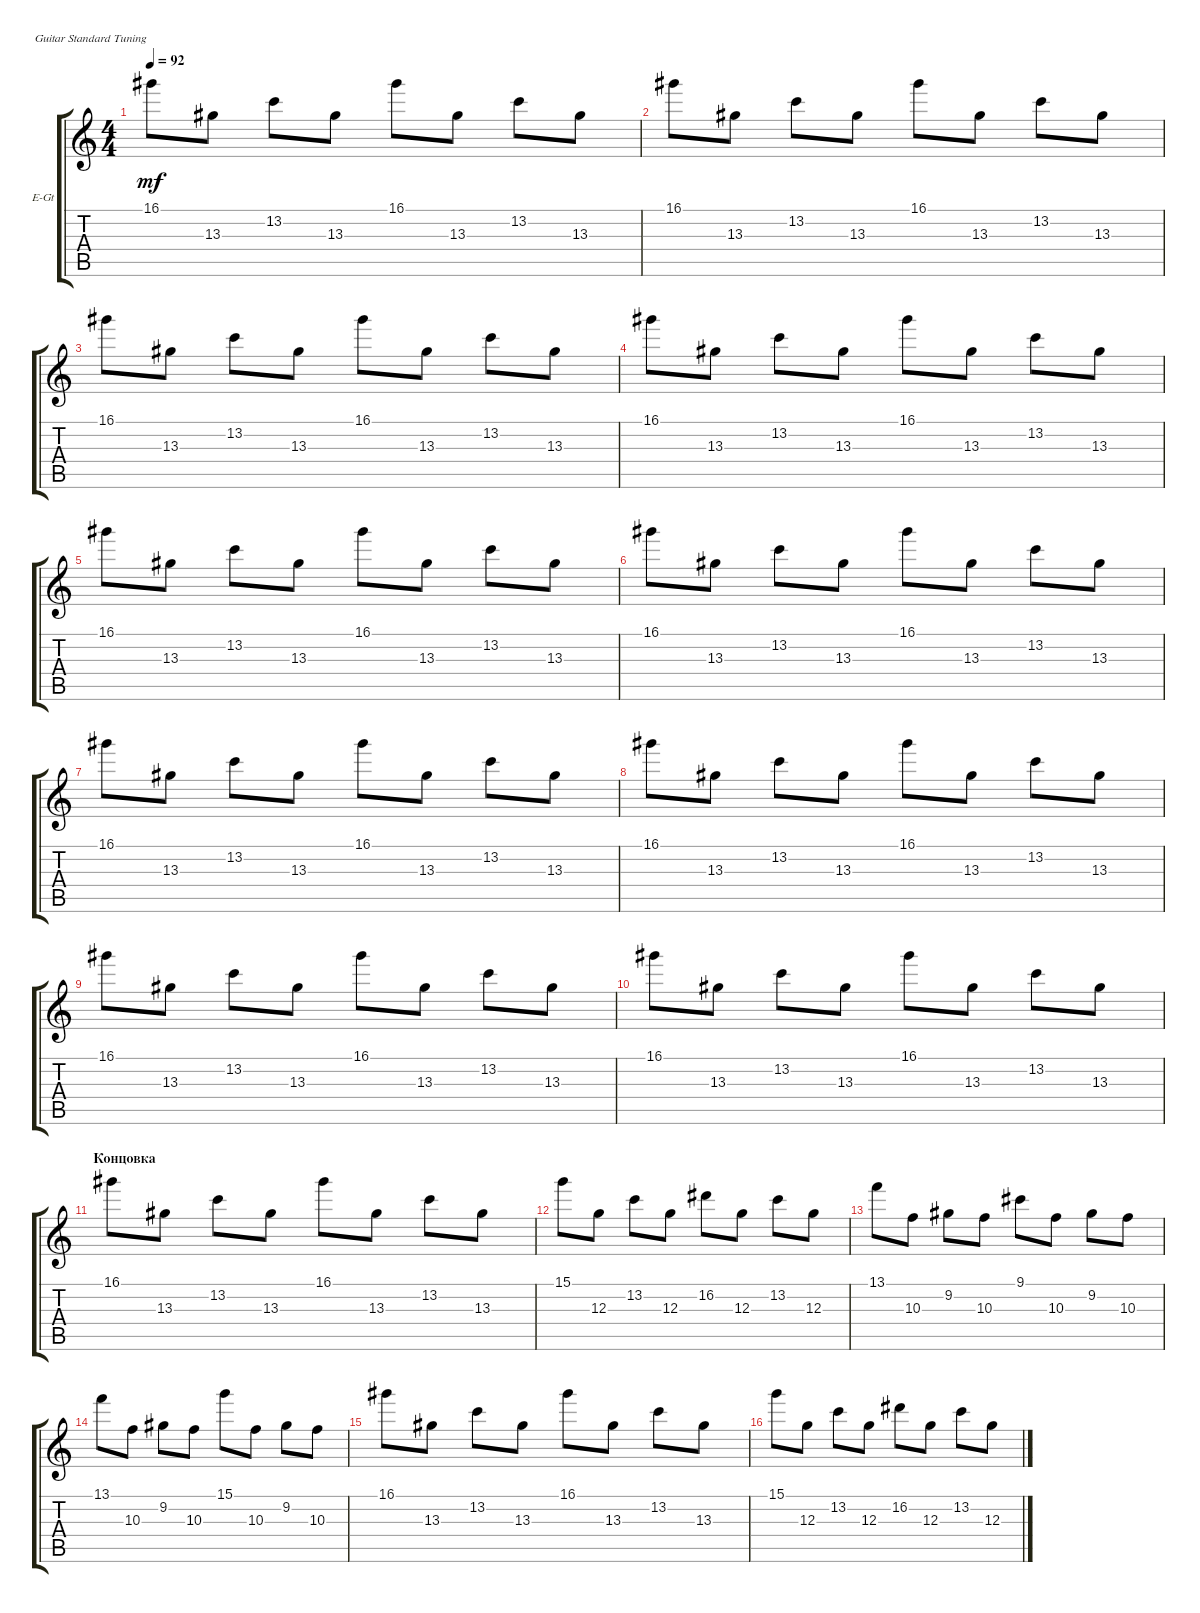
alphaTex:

\defaultSystemsLayout 4
\bracketExtendMode groupsimilarinstruments
\firstSystemTrackNameOrientation horizontal
\otherSystemsTrackNameOrientation horizontal
\track ("Electric Guitar" "E-Gt") {instrument electricguitarclean}
\staff {score tabs}
\tuning (E4 B3 G3 D3 A2 E2)
\ts (4 4)
\tempo 92
\clef g2
\ks c
16.1.8{dy mf} 13.3.8 13.2.8 13.3.8 16.1.8 13.3.8 13.2.8 13.3.8 |
16.1.8 13.3.8 13.2.8 13.3.8 16.1.8 13.3.8 13.2.8 13.3.8 |
16.1.8 13.3.8 13.2.8 13.3.8 16.1.8 13.3.8 13.2.8 13.3.8 |
16.1.8 13.3.8 13.2.8 13.3.8 16.1.8 13.3.8 13.2.8 13.3.8 |
16.1.8 13.3.8 13.2.8 13.3.8 16.1.8 13.3.8 13.2.8 13.3.8 |
16.1.8 13.3.8 13.2.8 13.3.8 16.1.8 13.3.8 13.2.8 13.3.8 |
16.1.8 13.3.8 13.2.8 13.3.8 16.1.8 13.3.8 13.2.8 13.3.8 |
16.1.8 13.3.8 13.2.8 13.3.8 16.1.8 13.3.8 13.2.8 13.3.8 |
16.1.8 13.3.8 13.2.8 13.3.8 16.1.8 13.3.8 13.2.8 13.3.8 |
16.1.8 13.3.8 13.2.8 13.3.8 16.1.8 13.3.8 13.2.8 13.3.8 |
\section ("" "Концовка")
16.1.8 13.3.8 13.2.8 13.3.8 16.1.8 13.3.8 13.2.8 13.3.8 |
15.1.8 12.3.8 13.2.8 12.3.8 16.2.8 12.3.8 13.2.8 12.3.8 |
13.1.8 10.3.8 9.2.8 10.3.8 9.1.8 10.3.8 9.2.8 10.3.8 |
13.1.8 10.3.8 9.2.8 10.3.8 15.1.8 10.3.8 9.2.8 10.3.8 |
16.1.8 13.3.8 13.2.8 13.3.8 16.1.8 13.3.8 13.2.8 13.3.8 |
15.1.8 12.3.8 13.2.8 12.3.8 16.2.8 12.3.8 13.2.8 12.3.8
